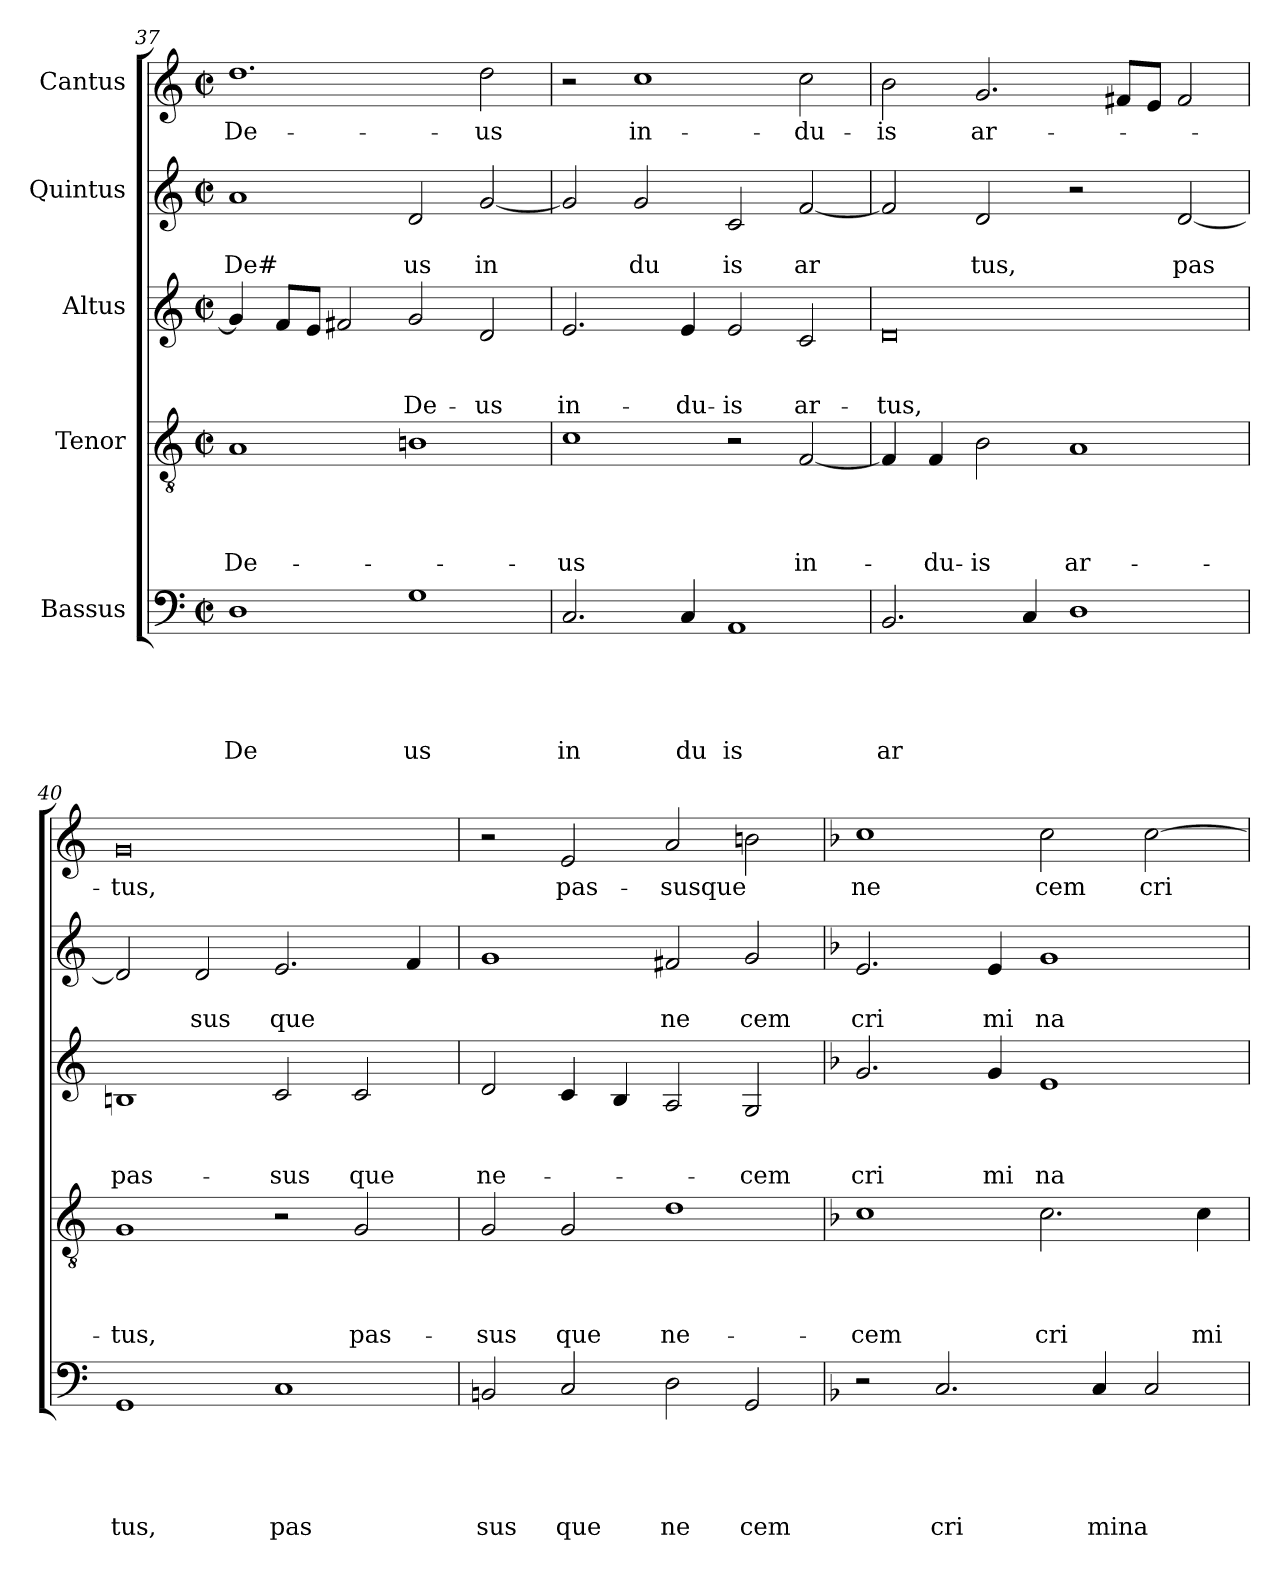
**kern	**text	**text	**text	**text	**text	**kern	**text	**text	**text	**text	**kern	**text	**text	**text	**kern	**text	**text	**kern	**text
*part5	*part5	*part5	*part5	*part5	*part5	*part4	*part4	*part4	*part4	*part4	*part3	*part3	*part3	*part3	*part2	*part2	*part2	*part1	*part1
*staff5	*staff5	*staff5	*staff5	*staff5	*staff5	*staff4	*staff4	*staff4	*staff4	*staff4	*staff3	*staff3	*staff3	*staff3	*staff2	*staff2	*staff2	*staff1	*staff1
*I"Bassus	*	*	*	*	*	*I"Tenor	*	*	*	*	*I"Altus	*	*	*	*I"Quintus	*	*	*I"Cantus	*
*clefF4	*	*	*	*	*	*clefGv2	*	*	*	*	*clefG2	*	*	*	*clefG2	*	*	*clefG2	*
*k[]	*	*	*	*	*	*k[]	*	*	*	*	*k[]	*	*	*	*k[]	*	*	*k[]	*
*C:	*	*	*	*	*	*C:	*	*	*	*	*C:	*	*	*	*C:	*	*	*C:	*
*M2/2	*	*	*	*	*	*M2/2	*	*	*	*	*M2/2	*	*	*	*M2/2	*	*	*M2/2	*
*met(c|)	*	*	*	*	*	*met(c|)	*	*	*	*	*met(c|)	*	*	*	*met(c|)	*	*	*met(c|)	*
=37	=37	=37	=37	=37	=37	=37	=37	=37	=37	=37	=37	=37	=37	=37	=37	=37	=37	=37	=37
!	!	!	!	!	!LO:LY:b	!	!	!	!	!LO:LY:b	!	!	!	!	!	!	!LO:LY:b	!	!LO:LY:b
1D	.	.	.	.	De	1A	.	.	.	De-	4g/]	.	.	.	1a	.	De#	1.dd	De-
.	.	.	.	.	.	.	.	.	.	.	8f/L	.	.	.	.	.	.	.	.
.	.	.	.	.	.	.	.	.	.	.	8e/J	.	.	.	.	.	.	.	.
.	.	.	.	.	.	.	.	.	.	.	2f#/	.	.	.	.	.	.	.	.
!	!	!	!	!	!LO:LY:b	!	!	!	!	!	!	!	!	!LO:LY:b	!	!	!LO:LY:b	!	!
1G	.	.	.	.	us	1Bn	.	.	.	.	2g/	.	.	De-	2d/	.	us	.	.
!	!	!	!	!	!	!	!	!	!	!	!	!	!	!LO:LY:b	!	!	!LO:LY:b	!	!LO:LY:b
.	.	.	.	.	.	.	.	.	.	.	2d/	.	.	-us	[<2g/	.	in	2dd\	-us
=38	=38	=38	=38	=38	=38	=38	=38	=38	=38	=38	=38	=38	=38	=38	=38	=38	=38	=38	=38
!	!	!	!	!	!LO:LY:b	!	!	!	!	!LO:LY:b	!	!	!	!LO:LY:b	!	!	!	!	!
2.C/	.	.	.	.	in	1c	.	.	.	-us	2.e/	.	.	in-	2g/]	.	.	2r	.
!	!	!	!	!	!	!	!	!	!	!	!	!	!	!	!	!	!LO:LY:b	!	!LO:LY:b
.	.	.	.	.	.	.	.	.	.	.	.	.	.	.	2g/	.	du	1cc	in-
!	!	!	!	!	!LO:LY:b	!	!	!	!	!	!	!	!	!LO:LY:b	!	!	!	!	!
4C/	.	.	.	.	du	.	.	.	.	.	4e/	.	.	-du-	.	.	.	.	.
!	!	!	!	!	!LO:LY:b	!	!	!	!	!	!	!	!	!LO:LY:b	!	!	!LO:LY:b	!	!
1AA	.	.	.	.	is	2r	.	.	.	.	2e/	.	.	-is	2c/	.	is	.	.
!	!	!	!	!	!	!	!	!	!	!LO:LY:b	!	!	!	!LO:LY:b	!	!	!LO:LY:b	!	!LO:LY:b
.	.	.	.	.	.	[<2F/	.	.	.	in-	2c/	.	.	ar-	[<2f/	.	ar	2cc\	-du-
=39	=39	=39	=39	=39	=39	=39	=39	=39	=39	=39	=39	=39	=39	=39	=39	=39	=39	=39	=39
!	!	!	!	!	!LO:LY:b	!	!	!	!	!	!	!	!	!LO:LY:b	!	!	!	!	!LO:LY:b
2.BB/	.	.	.	.	ar	4F/]	.	.	.	.	0d	.	.	-tus,	2f/]	.	.	2b\	-is
!	!	!	!	!	!	!	!	!	!	!LO:LY:b	!	!	!	!	!	!	!	!	!
.	.	.	.	.	.	4F/	.	.	.	-du-	.	.	.	.	.	.	.	.	.
!	!	!	!	!	!	!	!	!	!	!LO:LY:b	!	!	!	!	!	!	!LO:LY:b	!	!LO:LY:b
.	.	.	.	.	.	2B\	.	.	.	-is	.	.	.	.	2d/	.	tus,	2.g/	ar-
4C/	.	.	.	.	.	.	.	.	.	.	.	.	.	.	.	.	.	.	.
!	!	!	!	!	!	!	!	!	!	!LO:LY:b	!	!	!	!	!	!	!	!	!
1D	.	.	.	.	.	1A	.	.	.	ar-	.	.	.	.	2r	.	.	.	.
.	.	.	.	.	.	.	.	.	.	.	.	.	.	.	.	.	.	8f#/L	.
.	.	.	.	.	.	.	.	.	.	.	.	.	.	.	.	.	.	8e/J	.
!	!	!	!	!	!	!	!	!	!	!	!	!	!	!	!	!	!LO:LY:b	!	!
.	.	.	.	.	.	.	.	.	.	.	.	.	.	.	[<2d/	.	pas	2f#/	.
=40	=40	=40	=40	=40	=40	=40	=40	=40	=40	=40	=40	=40	=40	=40	=40	=40	=40	=40	=40
!	!	!	!	!	!LO:LY:b	!	!	!	!	!LO:LY:b	!	!	!	!LO:LY:b	!	!	!	!	!LO:LY:b
1GG	.	.	.	.	tus,	1G	.	.	.	-tus,	1Bn	.	.	pas-	2d/]	.	.	0g	-tus,
!	!	!	!	!	!	!	!	!	!	!	!	!	!	!	!	!	!LO:LY:b	!	!
.	.	.	.	.	.	.	.	.	.	.	.	.	.	.	2d/	.	sus	.	.
!	!	!	!	!	!LO:LY:b	!	!	!	!	!	!	!	!	!LO:LY:b	!	!	!LO:LY:b	!	!
1C	.	.	.	.	pas	2r	.	.	.	.	2c/	.	.	-sus	2.e/	.	que	.	.
!	!	!	!	!	!	!	!	!	!	!LO:LY:b	!	!	!	!LO:LY:b	!	!	!	!	!
.	.	.	.	.	.	2G/	.	.	.	pas-	2c/	.	.	que	.	.	.	.	.
.	.	.	.	.	.	.	.	.	.	.	.	.	.	.	4f/	.	.	.	.
=41	=41	=41	=41	=41	=41	=41	=41	=41	=41	=41	=41	=41	=41	=41	=41	=41	=41	=41	=41
!	!	!	!	!	!LO:LY:b	!	!	!	!	!LO:LY:b	!	!	!	!LO:LY:b	!	!	!	!	!
2BBn/	.	.	.	.	sus	2G/	.	.	.	-sus	2d/	.	.	ne-	1g	.	.	2r	.
!	!	!	!	!	!LO:LY:b	!	!	!	!	!LO:LY:b	!	!	!	!	!	!	!	!	!LO:LY:b
2C/	.	.	.	.	que	2G/	.	.	.	que	4c/	.	.	.	.	.	.	2e/	pas-
.	.	.	.	.	.	.	.	.	.	.	4B/	.	.	.	.	.	.	.	.
!	!	!	!	!	!LO:LY:b	!	!	!	!	!LO:LY:b	!	!	!	!	!	!	!LO:LY:b	!	!LO:LY:b
2D\	.	.	.	.	ne	1d	.	.	.	ne-	2A/	.	.	.	2f#X/	.	ne	2a/	-susque
!	!	!	!	!	!LO:LY:b	!	!	!	!	!	!	!	!	!LO:LY:b	!	!	!LO:LY:b	!	!
2GG/	.	.	.	.	cem	.	.	.	.	.	2G/	.	.	-cem	2g/	.	cem	2bn\	.
!!LO:LB:g=z
=42	=42	=42	=42	=42	=42	=42	=42	=42	=42	=42	=42	=42	=42	=42	=42	=42	=42	=42	=42
*k[b-]	*	*	*	*	*	*k[b-]	*	*	*	*	*k[b-]	*	*	*	*k[b-]	*	*	*k[b-]	*
*F:	*	*	*	*	*	*F:	*	*	*	*	*F:	*	*	*	*F:	*	*	*F:	*
!	!	!	!	!	!	!	!	!	!	!LO:LY:b	!	!	!	!LO:LY:b	!	!	!LO:LY:b	!	!LO:LY:b
2r	.	.	.	.	.	1c	.	.	.	-cem	2.g/	.	.	cri	2.e/	.	cri	1cc	ne
!	!	!	!	!	!LO:LY:b	!	!	!	!	!	!	!	!	!	!	!	!	!	!
2.C/	.	.	.	.	cri	.	.	.	.	.	.	.	.	.	.	.	.	.	.
!	!	!	!	!	!	!	!	!	!	!	!	!	!	!LO:LY:b	!	!	!LO:LY:b	!	!
.	.	.	.	.	.	.	.	.	.	.	4g/	.	.	mi	4e/	.	mi	.	.
!	!	!	!	!	!	!	!	!	!	!LO:LY:b	!	!	!	!LO:LY:b	!	!	!LO:LY:b	!	!LO:LY:b
.	.	.	.	.	.	2.c\	.	.	.	cri	1e	.	.	na	1g	.	na	2cc\	cem
!	!	!	!	!	!LO:LY:b	!	!	!	!	!	!	!	!	!	!	!	!	!	!
4C/	.	.	.	.	mina	.	.	.	.	.	.	.	.	.	.	.	.	.	.
!	!	!	!	!	!	!	!	!	!	!	!	!	!	!	!	!	!	!	!LO:LY:b
2C/	.	.	.	.	.	.	.	.	.	.	.	.	.	.	.	.	.	[>2cc\	cri
!	!	!	!	!	!	!	!	!	!	!LO:LY:b	!	!	!	!	!	!	!	!	!
.	.	.	.	.	.	4c\	.	.	.	mi	.	.	.	.	.	.	.	.	.
=	=	=	=	=	=	=	=	=	=	=	=	=	=	=	=	=	=	=	=
*-	*-	*-	*-	*-	*-	*-	*-	*-	*-	*-	*-	*-	*-	*-	*-	*-	*-	*-	*-
